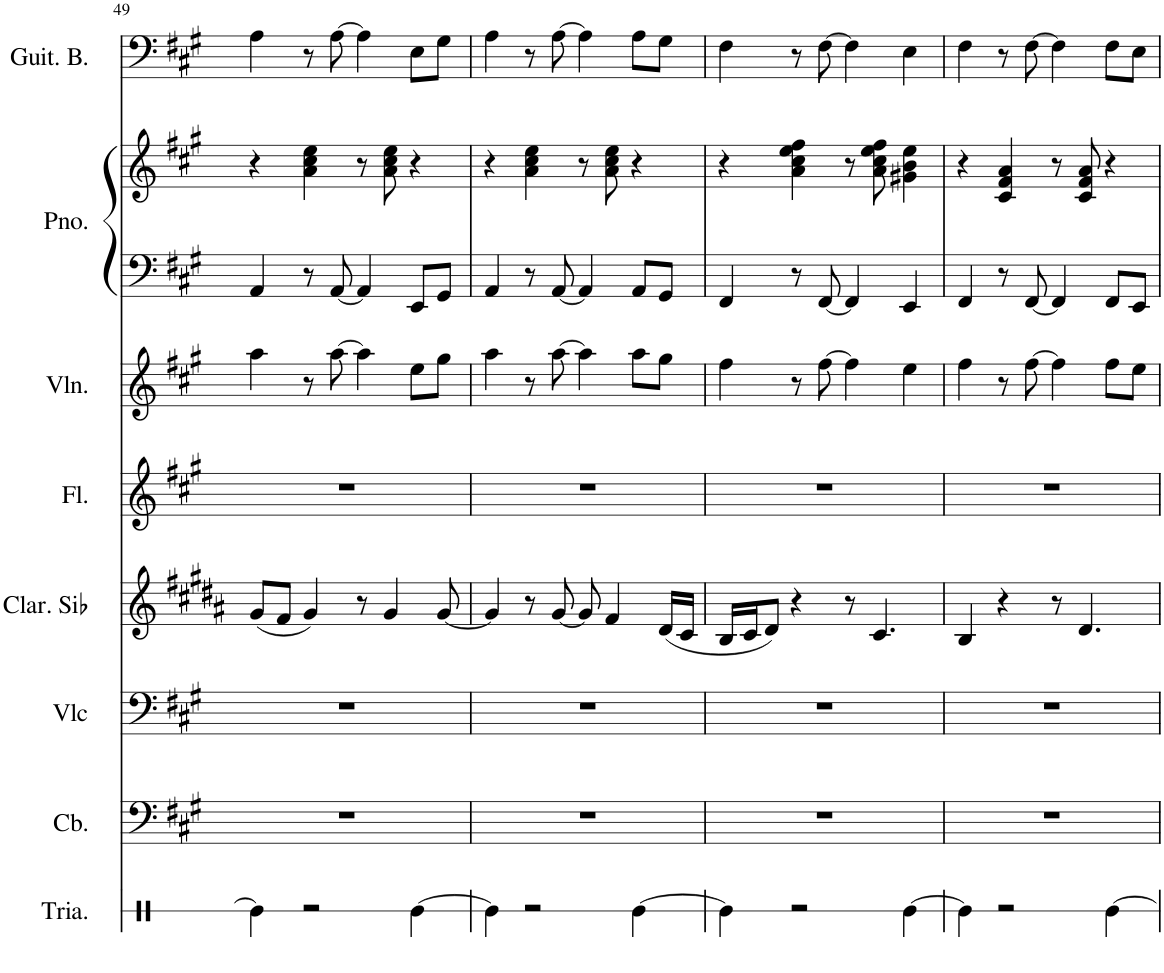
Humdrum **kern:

**kern	**kern	**kern	**kern	**kern	**kern	**kern	**kern	**kern
*part8	*part7	*part6	*part5	*part4	*part3	*part2	*part2	*part1
*staff9	*staff8	*staff7	*staff6	*staff5	*staff4	*staff3	*staff2	*staff1
*I"Triángulo	*I"Contrebasse	*I"Violoncelle	*I"Clarinette en Sib	*I"Flauta	*I"Violín	*I"Piano	*	*I"Bajo eléctrico
*	*I'Cb.	*I'Vlc	*I'Clar. Sib	*I'Fl.	*I'Vln.	*I'Pno.	*	*
!!LO:PB:g=z
*clefX	*clefF4	*clefF4	*clefG2	*clefG2	*clefG2	*clefF4	*clefG2	*clefF4
*	*Trd7c12	*	*Trd1c2	*	*	*	*	*Trd7c12
*k[]	*k[f#c#g#]	*k[f#c#g#]	*k[f#c#g#d#a#]	*k[f#c#g#]	*k[f#c#g#]	*k[f#c#g#]	*k[f#c#g#]	*k[f#c#g#]
*M4/4	*M4/4	*M4/4	*M4/4	*M4/4	*M4/4	*M4/4	*M4/4	*M4/4
=49	=49	=49	=49	=49	=49	=49	=49	=49
4Re\]	1r	1r	(8g#/L	1r	4aa\	4AA/	4r	4A\
.	.	.	8f#/J	.	.	.	.	.
2r	.	.	4g#/)	.	8r	8r	4a\ 4cc#\ 4ee\	8r
.	.	.	.	.	[8aa\	[8AA/	.	[8A\
.	.	.	8r	.	4aa\]	4AA/]	8r	4A\]
.	.	.	4g#/	.	.	.	8a\ 8cc#\ 8ee\	.
[4Re\	.	.	.	.	8ee\L	8EE/L	4r	8E\L
.	.	.	[8g#/	.	8gg#\J	8GG#/J	.	8G#\J
=50	=50	=50	=50	=50	=50	=50	=50	=50
4Re\]	1r	1r	4g#/]	1r	4aa\	4AA/	4r	4A\
2r	.	.	8r	.	8r	8r	4a\ 4cc#\ 4ee\	8r
.	.	.	[8g#/	.	[8aa\	[8AA/	.	[8A\
.	.	.	8g#/]	.	4aa\]	4AA/]	8r	4A\]
.	.	.	4f#/	.	.	.	8a\ 8cc#\ 8ee\	.
[4Re\	.	.	.	.	8aa\L	8AA/L	4r	8A\L
.	.	.	(16d#/LL	.	8gg#\J	8GG#/J	.	8G#\J
.	.	.	16c#/JJ	.	.	.	.	.
=51	=51	=51	=51	=51	=51	=51	=51	=51
4Re\]	1r	1r	16B/LL	1r	4ff#\	4FF#/	4r	4F#\
.	.	.	16c#/J	.	.	.	.	.
.	.	.	8d#/J)	.	.	.	.	.
2r	.	.	4r	.	8r	8r	4a\ 4cc#\ 4ee\ 4ff#\	8r
.	.	.	.	.	[8ff#\	[8FF#/	.	[8F#\
.	.	.	8r	.	4ff#\]	4FF#/]	8r	4F#\]
.	.	.	4.c#/	.	.	.	8a\ 8cc#\ 8ee\ 8ff#\	.
[4Re\	.	.	.	.	4ee\	4EE/	4g#X\ 4b\ 4ee\	4E\
=52	=52	=52	=52	=52	=52	=52	=52	=52
4Re\]	1r	1r	4B/	1r	4ff#\	4FF#/	4r	4F#\
2r	.	.	4r	.	8r	8r	4c#/ 4f#/ 4a/	8r
.	.	.	.	.	[8ff#\	[8FF#/	.	[8F#\
.	.	.	8r	.	4ff#\]	4FF#/]	8r	4F#\]
.	.	.	4.d#/	.	.	.	8c#/ 8f#/ 8a/	.
[4Re\	.	.	.	.	8ff#\L	8FF#/L	4r	8F#\L
.	.	.	.	.	8ee\J	8EE/J	.	8E\J
=	=	=	=	=	=	=	=	=
*-	*-	*-	*-	*-	*-	*-	*-	*-
